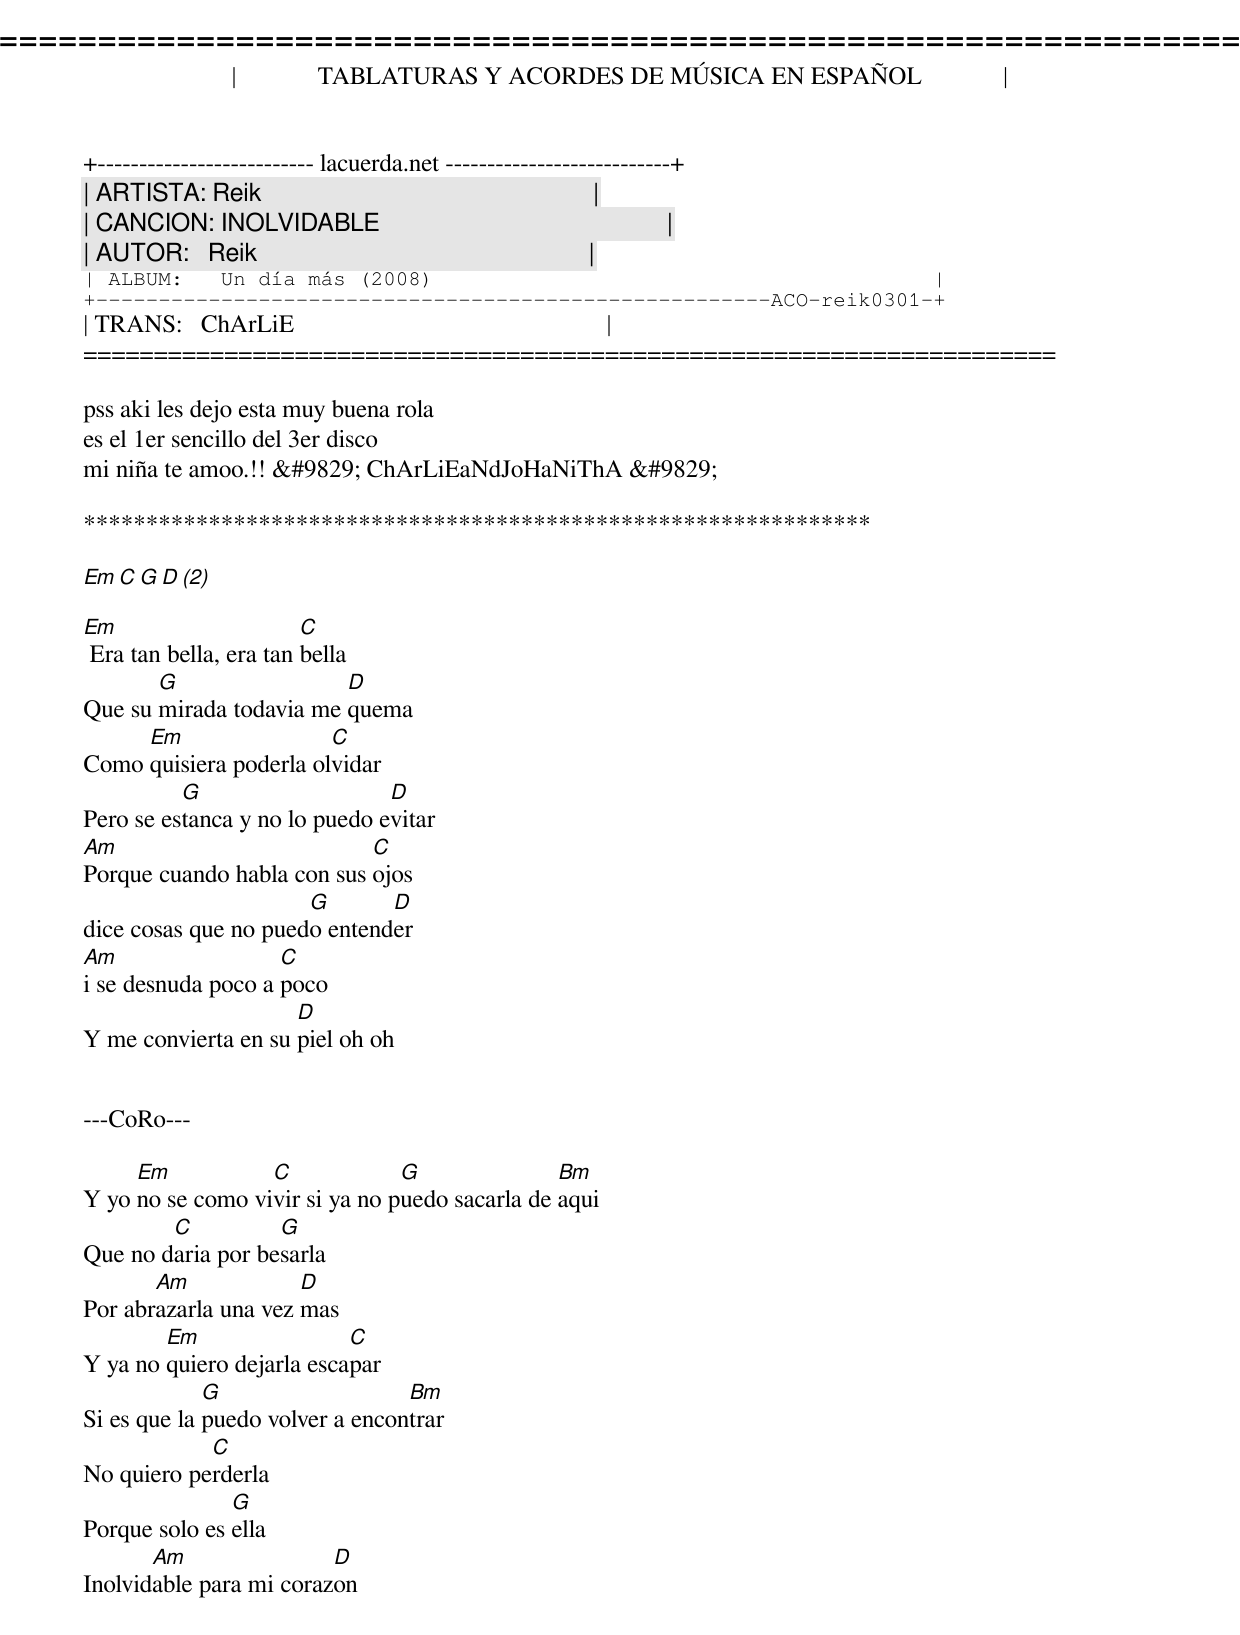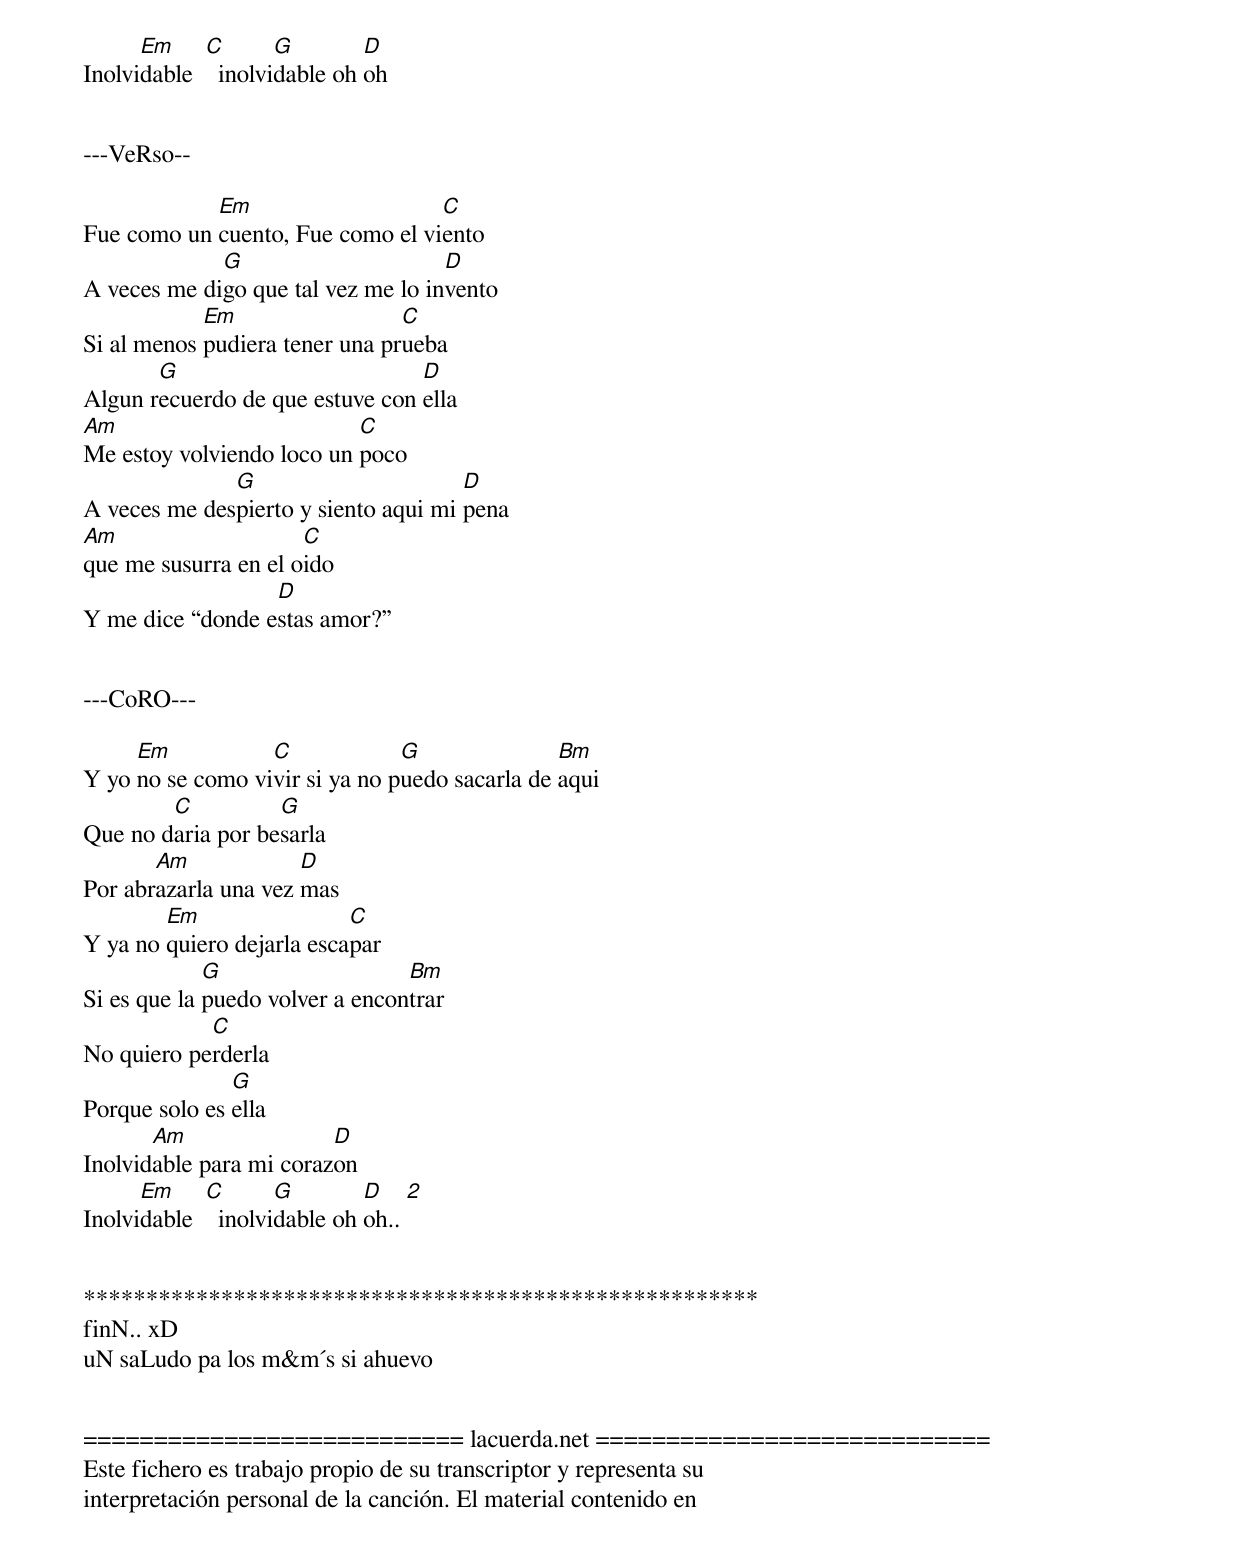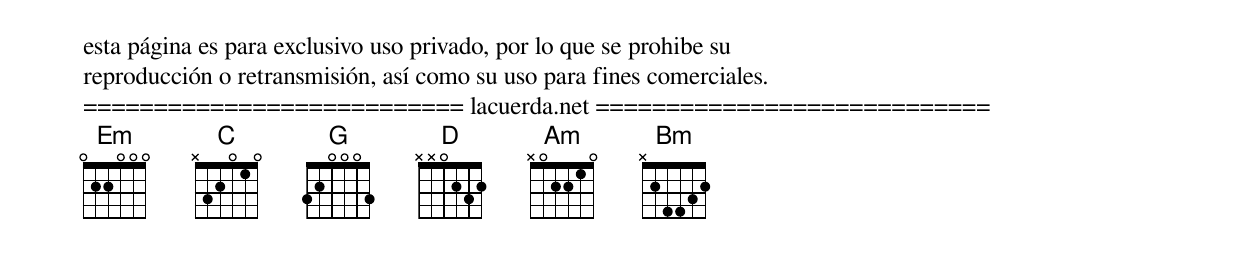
=====================================================================
|             TABLATURAS Y ACORDES DE MÚSICA EN ESPAÑOL             |
+-------------------------- lacuerda.net ---------------------------+
| ARTISTA: Reik                                                     |
| CANCION: INOLVIDABLE                                              |
| AUTOR:   Reik                                                     |
| ALBUM:   Un día más (2008)                                        |
+------------------------------------------------------ACO-reik0301-+
| TRANS:   ChArLiE                                                  |
=====================================================================

pss aki les dejo esta muy buena rola
es el 1er sencillo del 3er disco
mi niña te amoo.!! &#9829; ChArLiEaNdJoHaNiThA &#9829;

***************************************************************

Em C G D (2)

Em                      C
 Era tan bella, era tan bella
       G                 D
Que su mirada todavia me quema
     Em                 C
Como quisiera poderla olvidar
          G                    D
Pero se estanca y no lo puedo evitar
Am                          C
Porque cuando habla con sus ojos
                      G       D
dice cosas que no puedo entender
Am                  C
i se desnuda poco a poco
                     D
Y me convierta en su piel oh oh


---CoRo---

     Em           C             G               Bm
Y yo no se como vivir si ya no puedo sacarla de aqui
        C          G
Que no daria por besarla
       Am             D
Por abrazarla una vez mas
        Em                 C
Y ya no quiero dejarla escapar
             G                   Bm
Si es que la puedo volver a encontrar
            C
No quiero perderla
               G
Porque solo es ella
       Am                D
Inolvidable para mi corazon
      Em     C       G        D
Inolvidable    inolvidable oh oh


---VeRso--

            Em                    C
Fue como un cuento, Fue como el viento
             G                      D
A veces me digo que tal vez me lo invento
            Em                  C
Si al menos pudiera tener una prueba
       G                         D
Algun recuerdo de que estuve con ella
Am                         C
Me estoy volviendo loco un poco
              G                       D
A veces me despierto y siento aqui mi pena
Am                    C
que me susurra en el oido
                  D
Y me dice donde estas amor?


---CoRO---

     Em           C             G               Bm
Y yo no se como vivir si ya no puedo sacarla de aqui
        C          G
Que no daria por besarla
       Am             D
Por abrazarla una vez mas
        Em                 C
Y ya no quiero dejarla escapar
             G                   Bm
Si es que la puedo volver a encontrar
            C
No quiero perderla
               G
Porque solo es ella
       Am                D
Inolvidable para mi corazon
      Em     C       G        D
Inolvidable    inolvidable oh oh.. [2]


******************************************************
finN.. xD
uN saLudo pa los m&m´s si ahuevo


=========================== lacuerda.net ============================
Este fichero es trabajo propio de su transcriptor y representa su
interpretación personal de la canción. El material contenido en
esta página es para exclusivo uso privado, por lo que se prohibe su
reproducción o retransmisión, así como su uso para fines comerciales.
=========================== lacuerda.net ============================
